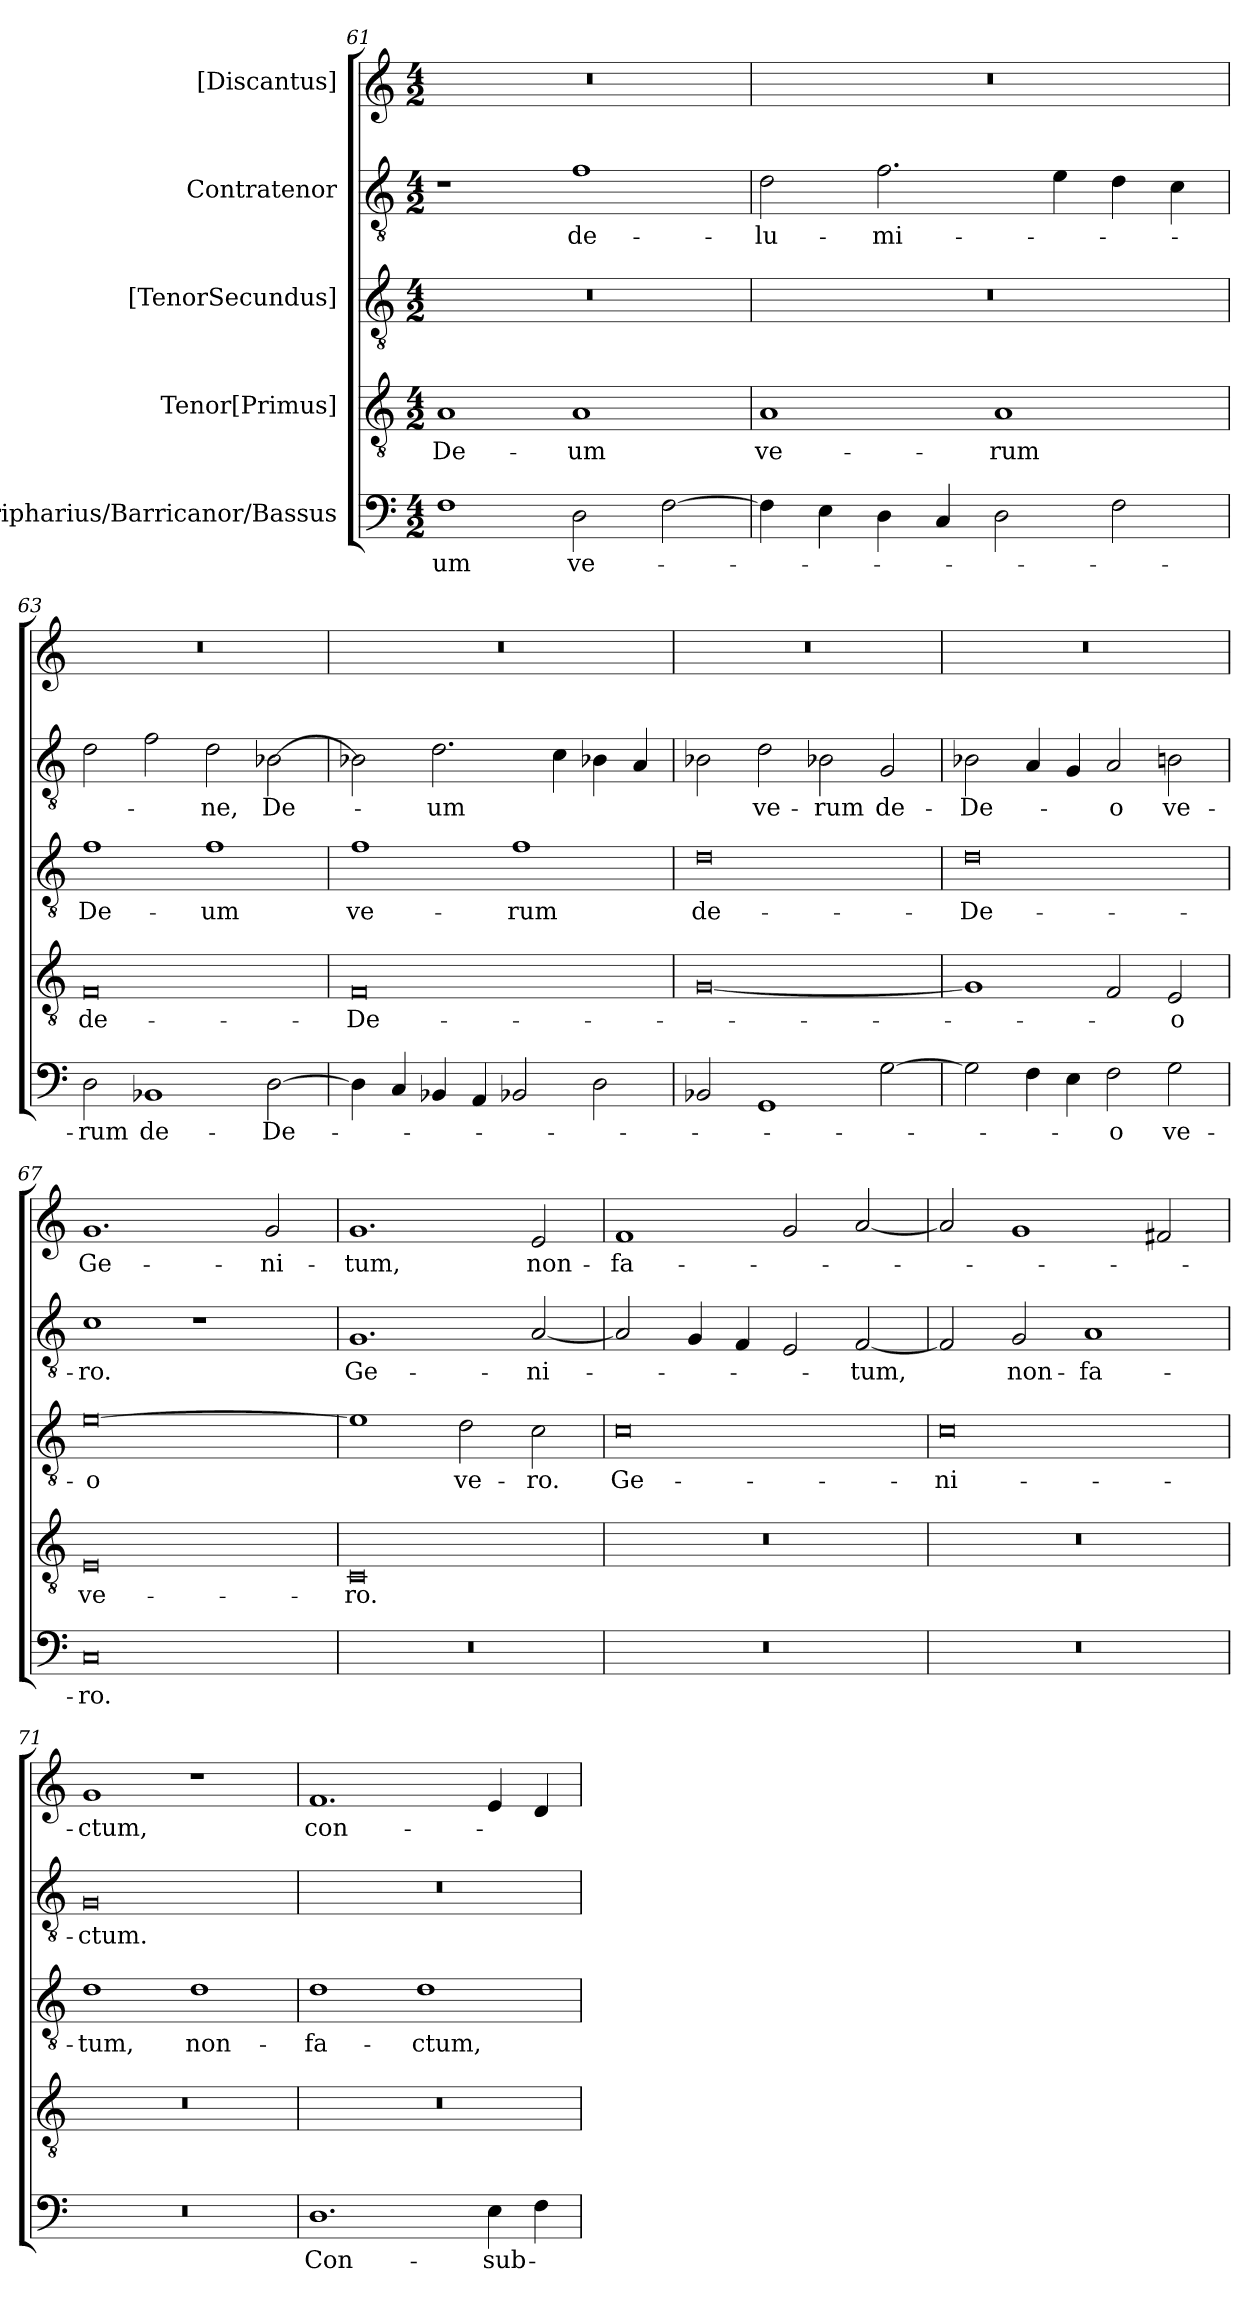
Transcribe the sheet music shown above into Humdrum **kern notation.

**kern	**text	**kern	**text	**kern	**text	**kern	**text	**kern	**text
*part5	*part5	*part4	*part4	*part3	*part3	*part2	*part2	*part1	*part1
*staff5	*staff5	*staff4	*staff4	*staff3	*staff3	*staff2	*staff2	*staff1	*staff1
*I"Barripharius/Barricanor/Bassus	*	*I"Tenor[Primus]	*	*I"[TenorSecundus]	*	*I"Contratenor	*	*I"[Discantus]	*
*clefF4	*	*clefGv2	*	*clefGv2	*	*clefGv2	*	*clefG2	*
*k[]	*	*k[]	*	*k[]	*	*k[]	*	*k[]	*
*M4/2	*	*M4/2	*	*M4/2	*	*M4/2	*	*M4/2	*
=61	=61	=61	=61	=61	=61	=61	=61	=61	=61
1F\	-um	1A/	De-	0r	.	1r	.	0r	.
2D\	ve-	1A/	-um	.	.	1f\	de-	.	.
[2F\	.	.	.	.	.	.	.	.	.
=62	=62	=62	=62	=62	=62	=62	=62	=62	=62
4F\]	.	1A/	ve-	0r	.	2d\	lu-	0r	.
4E\	.	.	.	.	.	.	.	.	.
4D\	.	.	.	.	.	2.f\	-mi-	.	.
4C/	.	.	.	.	.	.	.	.	.
2D\	.	1A/	-rum	.	.	.	.	.	.
.	.	.	.	.	.	4e\	.	.	.
2F\	.	.	.	.	.	4d\	.	.	.
.	.	.	.	.	.	4c\	.	.	.
=63	=63	=63	=63	=63	=63	=63	=63	=63	=63
2D\	-rum	0F/	de-	1f\	De-	2d\	.	0r	.
1BB-X/	de-	.	.	.	.	2f\	.	.	.
.	.	.	.	1f\	-um	2d\	-ne,	.	.
[2D\	De-	.	.	.	.	[2B-X\	De-	.	.
=64	=64	=64	=64	=64	=64	=64	=64	=64	=64
4D\]	.	0F/	De-	1f\	ve-	2B-X\]	.	0r	.
4C/	.	.	.	.	.	.	.	.	.
4BB-X/	.	.	.	.	.	2.d\	-um	.	.
4AA/	.	.	.	.	.	.	.	.	.
2BB-X/	.	.	.	1f\	-rum	.	.	.	.
.	.	.	.	.	.	4c\	.	.	.
2D\	.	.	.	.	.	4B-X\	.	.	.
.	.	.	.	.	.	4A/	.	.	.
=65	=65	=65	=65	=65	=65	=65	=65	=65	=65
2BB-X/	.	[0G/	.	0d\	de-	2B-X\	.	0r	.
1GG/	.	.	.	.	.	2d\	ve-	.	.
.	.	.	.	.	.	2B-X\	-rum	.	.
[2G\	.	.	.	.	.	2G/	de-	.	.
=66	=66	=66	=66	=66	=66	=66	=66	=66	=66
2G\]	.	1G/]	.	0d\	De-	2B-X\	De-	0r	.
4F\	.	.	.	.	.	4A/	.	.	.
4E\	.	.	.	.	.	4G/	.	.	.
2F\	-o	2F/	.	.	.	2A/	-o	.	.
2G\	ve-	2E/	-o	.	.	2Bn\	ve-	.	.
=67	=67	=67	=67	=67	=67	=67	=67	=67	=67
0C/	-ro.	0E/	ve-	[0e\	-o	1c\	-ro.	1.g/	Ge-
.	.	.	.	.	.	1r	.	.	.
.	.	.	.	.	.	.	.	2g/	-ni-
=68	=68	=68	=68	=68	=68	=68	=68	=68	=68
0r	.	0C/	-ro.	1e\]	.	1.G/	Ge-	1.g/	-tum,
.	.	.	.	2d\	ve-	.	.	.	.
.	.	.	.	2c\	-ro.	[2A/	-ni-	2e/	non-
=69	=69	=69	=69	=69	=69	=69	=69	=69	=69
0r	.	0r	.	0c\	Ge-	2A/]	.	1f/	fa-
.	.	.	.	.	.	4G/	.	.	.
.	.	.	.	.	.	4F/	.	.	.
.	.	.	.	.	.	2E/	.	2g/	.
.	.	.	.	.	.	[2F/	-tum,	[2a/	.
=70	=70	=70	=70	=70	=70	=70	=70	=70	=70
0r	.	0r	.	0c\	-ni-	2F/]	.	2a/]	.
.	.	.	.	.	.	2G/	non-	1g/	.
.	.	.	.	.	.	1A/	fa-	.	.
.	.	.	.	.	.	.	.	2f#X/	.
=71	=71	=71	=71	=71	=71	=71	=71	=71	=71
0r	.	0r	.	1d\	-tum,	0G/	-ctum.	1g/	-ctum,
.	.	.	.	1d\	non-	.	.	1r	.
=72	=72	=72	=72	=72	=72	=72	=72	=72	=72
1.D\	Con-	0r	.	1d\	fa-	0r	.	1.f/	con-
.	.	.	.	1d\	-ctum,	.	.	.	.
4E\	-sub-	.	.	.	.	.	.	4e/	.
4F\	.	.	.	.	.	.	.	4d/	.
=	=	=	=	=	=	=	=	=	=
*-	*-	*-	*-	*-	*-	*-	*-	*-	*-
